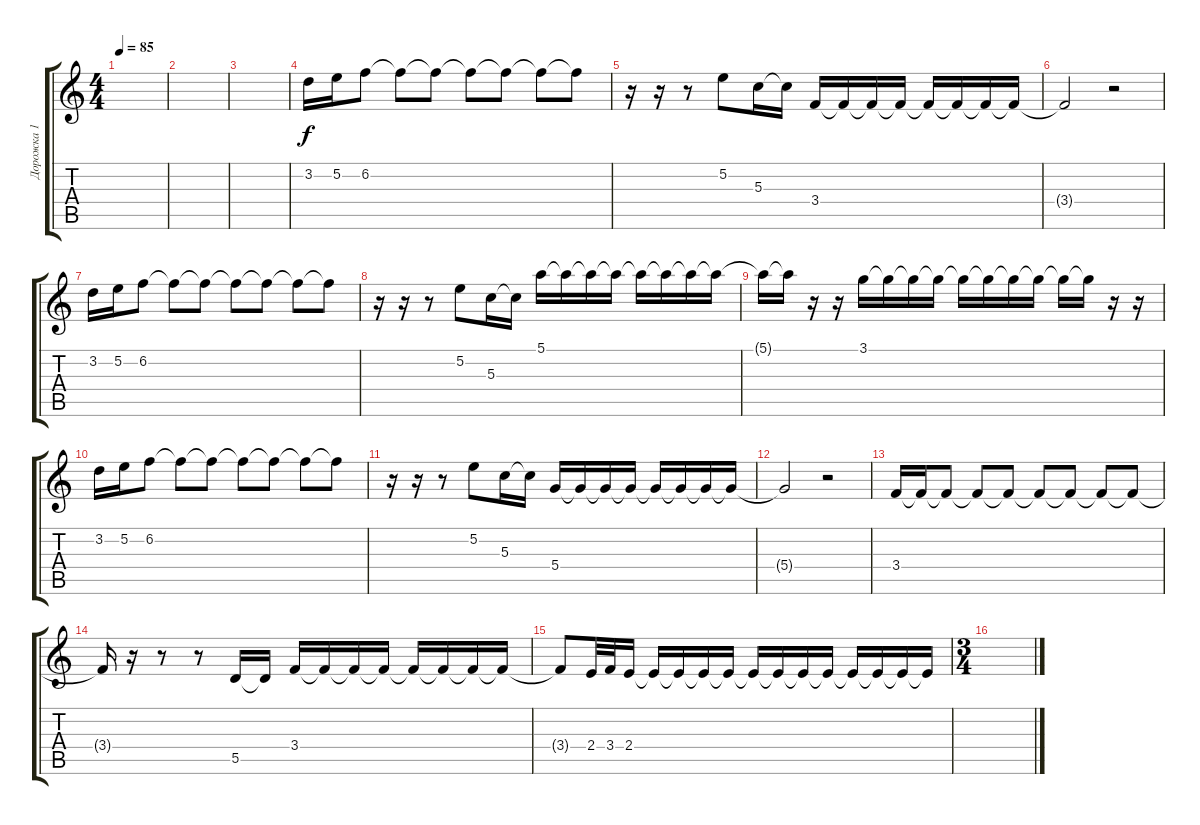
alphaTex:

\track ("Дорожка 1" "Дорожка 1") {instrument distortionguitar}
\staff {score tabs}
\tuning (E4 B3 G3 D3 A2 D2) {hide}
\ts (4 4)
\tempo 85
\clef g2
\ks c
|
|
|
3.2.16 5.2.16 6.2.8 6.2{t}.8 6.2{t}.8 6.2{t}.8 6.2{t}.8 6.2{t}.8 6.2{t}.8 |
r.16 r.16 r.8 5.2.8 5.3.16 5.3{t}.16 3.4.16 3.4{t}.16 3.4{t}.16 3.4{t}.16 3.4{t}.16 3.4{t}.16 3.4{t}.16 3.4{t}.16 |
3.4{t}.2 r.2 |
3.2.16 5.2.16 6.2.8 6.2{t}.8 6.2{t}.8 6.2{t}.8 6.2{t}.8 6.2{t}.8 6.2{t}.8 |
r.16 r.16 r.8 5.2.8 5.3.16 5.3{t}.16 5.1.16 5.1{t}.16 5.1{t}.16 5.1{t}.16 5.1{t}.16 5.1{t}.16 5.1{t}.16 5.1{t}.16 |
5.1{t}.16 5.1{t}.16 r.16 r.16 3.1.16 3.1{t}.16 3.1{t}.16 3.1{t}.16 3.1{t}.16 3.1{t}.16 3.1{t}.16 3.1{t}.16 3.1{t}.16 3.1{t}.16 r.16 r.16 |
3.2.16 5.2.16 6.2.8 6.2{t}.8 6.2{t}.8 6.2{t}.8 6.2{t}.8 6.2{t}.8 6.2{t}.8 |
r.16 r.16 r.8 5.2.8 5.3.16 5.3{t}.16 5.4.16 5.4{t}.16 5.4{t}.16 5.4{t}.16 5.4{t}.16 5.4{t}.16 5.4{t}.16 5.4{t}.16 |
5.4{t}.2 r.2 |
3.4.16 3.4{t}.16 3.4{t}.8 3.4{t}.8 3.4{t}.8 3.4{t}.8 3.4{t}.8 3.4{t}.8 3.4{t}.8 |
3.4{t}.16 r.16 r.8 r.8 5.5.16 5.5{t}.16 3.4.16 3.4{t}.16 3.4{t}.16 3.4{t}.16 3.4{t}.16 3.4{t}.16 3.4{t}.16 3.4{t}.16 |
3.4{t}.8 2.4.32 3.4.32 2.4.16 2.4{t}.16 2.4{t}.16 2.4{t}.16 2.4{t}.16 2.4{t}.16 2.4{t}.16 2.4{t}.16 2.4{t}.16 2.4{t}.16 2.4{t}.16 2.4{t}.16 2.4{t}.16 |
\ts (3 4)
